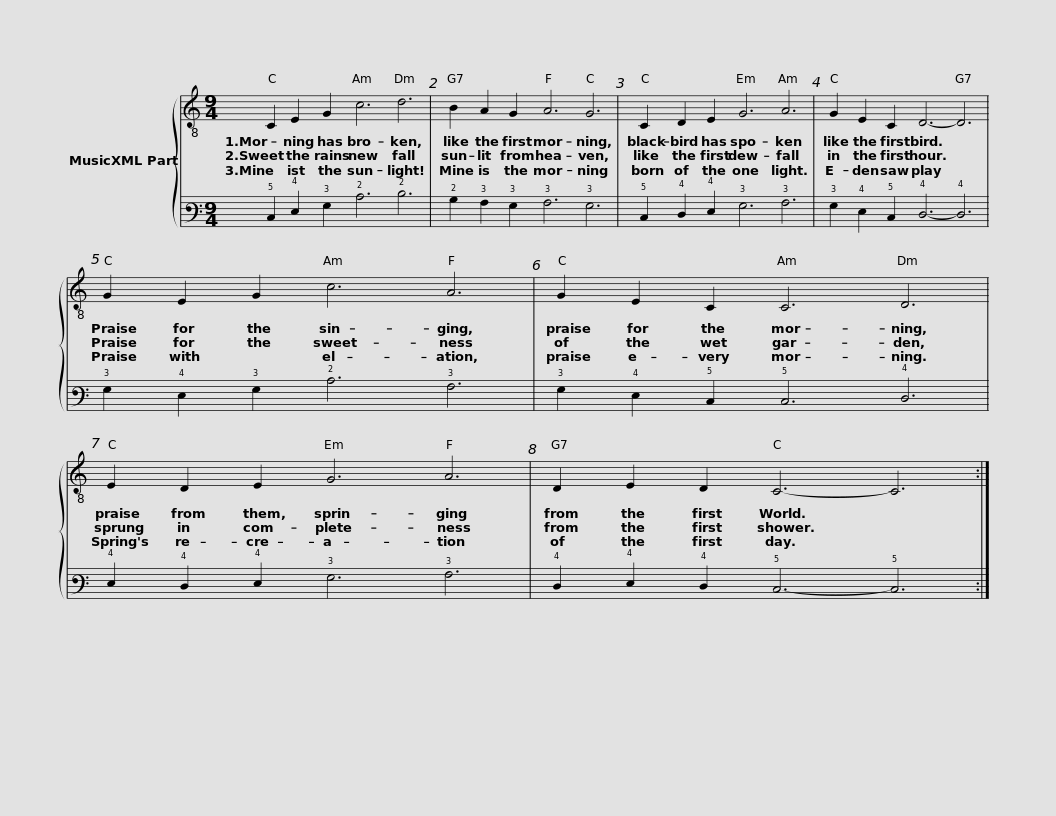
X:1
%%score { 1 | 2 }
L:1/8
M:9/4
I:linebreak $
K:C
V:1 treble-8
V:2 tab stafflines=6 strings="E2,A2,D3,G3,B3,E4 nostems "
V:1
 C2 E2 G2 c6 d6 | B2 A2 G2 A6 G6 |$ C2 D2 E2 G6 A6 | G2 E2 C2 D6- D6 |$ G2 E2 G2 c6 A6 | %5
 G2 E2 C2 C6 D6 |$ E2 D2 E2 G6 A6 | D2 E2 D2 C6- C6 :| %8
V:2
 !5!C,2 !4!E,2 !3!G,2 !2!C6 !2!D6 | !2!B,2 !3!A,2 !3!G,2 !3!A,6 !3!G,6 |$ !5!C,2 !4!D,2 !4!E,2 !3!G,6 !3!A,6 | !3!G,2 !4!E,2 !5!C,2 !4!D,6- !4!D,6 |$ !3!G,2 !4!E,2 !3!G,2 !2!C6 !3!A,6 | %5
 !3!G,2 !4!E,2 !5!C,2 !5!C,6 !4!D,6 |$ !4!E,2 !4!D,2 !4!E,2 !3!G,6 !3!A,6 | !4!D,2 !4!E,2 !4!D,2 !5!C,6- !5!C,6 :| %8
